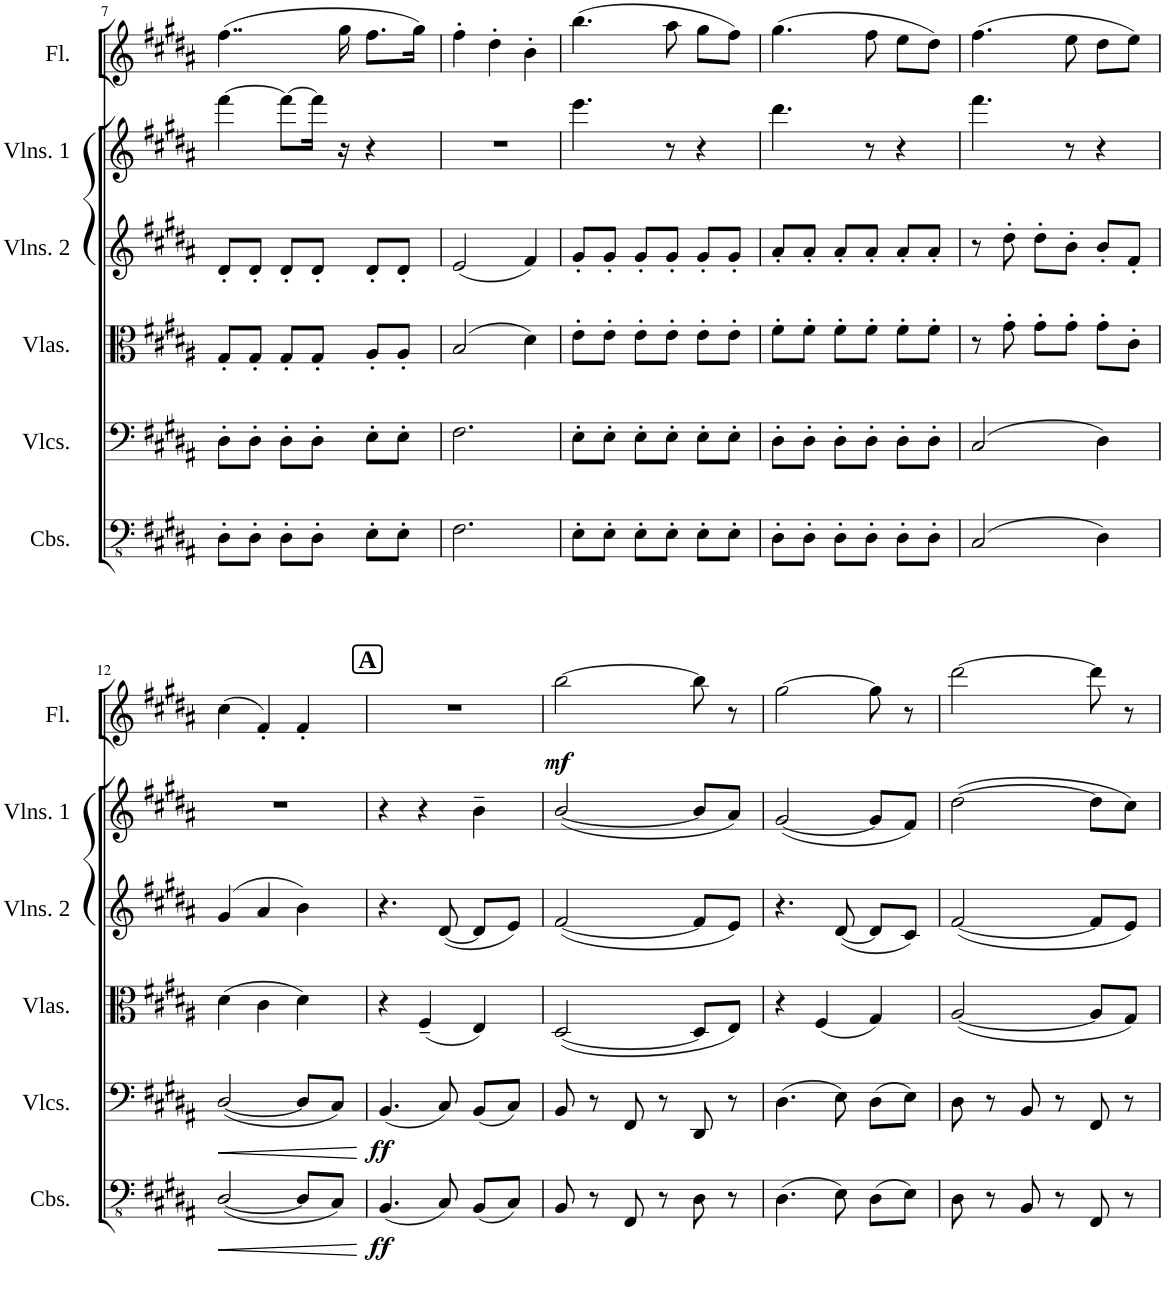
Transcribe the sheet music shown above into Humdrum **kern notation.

**kern	**dynam	**kern	**dynam	**kern	**kern	**kern	**kern	**dynam
*part6	*part6	*part5	*part5	*part4	*part3	*part2	*part1	*part1
*staff6	*staff6	*staff5	*staff5	*staff4	*staff3	*staff2	*staff1	*staff1
*I"Contrabasses	*	*I"Violoncellos	*	*I"Violas	*I"Violins 2	*I"Violins 1	*I"Flute	*
*I'Cbs.	*	*I'Vlcs.	*	*I'Vlas.	*I'Vlns. 2	*I'Vlns. 1	*I'Fl.	*
!!LO:PB:g=z
*clefFv4	*	*clefF4	*	*clefC3	*clefG2	*clefG2	*clefG2	*
*k[f#c#g#d#a#]	*	*k[f#c#g#d#a#]	*	*k[f#c#g#d#a#]	*k[f#c#g#d#a#]	*k[f#c#g#d#a#]	*k[f#c#g#d#a#]	*
*M3/4	*	*M3/4	*	*M3/4	*M3/4	*M3/4	*M3/4	*
=7	=7	=7	=7	=7	=7	=7	=7	=7
8DD#'\L	.	8D#'\L	.	8G#'/L	8d#'/L	[4fff#\	(4..ff#\	.
8DD#'\J	.	8D#'\J	.	8G#'/J	8d#'/J	.	.	.
8DD#'\L	.	8D#'\L	.	8G#'/L	8d#'/L	8fff#\L_	.	.
8DD#'\J	.	8D#'\J	.	8G#'/J	8d#'/J	16fff#\Jk]	.	.
.	.	.	.	.	.	16r	16gg#\	.
8EE'\L	.	8E'\L	.	8A#'/L	8d#'/L	4r	8.ff#\L	.
8EE'\J	.	8E'\J	.	8A#'/J	8d#'/J	.	.	.
.	.	.	.	.	.	.	16gg#\Jk)	.
=8	=8	=8	=8	=8	=8	=8	=8	=8
2.FF#\	.	2.F#\	.	(2B/	(2e/	2.r	4ff#'\	.
.	.	.	.	.	.	.	4dd#'\	.
.	.	.	.	4d#\)	4f#/)	.	4b'\	.
=9	=9	=9	=9	=9	=9	=9	=9	=9
8EE'\L	.	8E'\L	.	8e'\L	8g#'/L	4.eee\	(4.bb\	.
8EE'\J	.	8E'\J	.	8e'\J	8g#'/J	.	.	.
8EE'\L	.	8E'\L	.	8e'\L	8g#'/L	.	.	.
8EE'\J	.	8E'\J	.	8e'\J	8g#'/J	8r	8aa#\	.
8EE'\L	.	8E'\L	.	8e'\L	8g#'/L	4r	8gg#\L	.
8EE'\J	.	8E'\J	.	8e'\J	8g#'/J	.	8ff#\J)	.
=10	=10	=10	=10	=10	=10	=10	=10	=10
8DD#'\L	.	8D#'\L	.	8f#'\L	8a#'/L	4.ddd#\	(4.gg#\	.
8DD#'\J	.	8D#'\J	.	8f#'\J	8a#'/J	.	.	.
8DD#'\L	.	8D#'\L	.	8f#'\L	8a#'/L	.	.	.
8DD#'\J	.	8D#'\J	.	8f#'\J	8a#'/J	8r	8ff#\	.
8DD#'\L	.	8D#'\L	.	8f#'\L	8a#'/L	4r	8ee\L	.
8DD#'\J	.	8D#'\J	.	8f#'\J	8a#'/J	.	8dd#\J)	.
=11	=11	=11	=11	=11	=11	=11	=11	=11
(2CC#/	.	(2C#/	.	8r	8r	4.fff#\	(4.ff#\	.
.	.	.	.	8g#'\	8dd#'\	.	.	.
.	.	.	.	8g#'\L	8dd#'\L	.	.	.
.	.	.	.	8g#'\J	8b'\J	8r	8ee\	.
4DD#\)	.	4D#\)	.	8g#'\L	8b'/L	4r	8dd#\L	.
.	.	.	.	8c#'\J	8f#'/J	.	8ee\J)	.
!!LO:LB:g=z
=12	=12	=12	=12	=12	=12	=12	=12	=12
!	!LO:HP:b	!	!LO:HP:b	!	!	!	!	!
([2DD#/	<	([2D#/	<	(4d#\	(4g#/	2.r	(4cc#\	.
.	.	.	.	4c#\	4a#/	.	4f#'/)	.
8DD#/L]	.	8D#/L]	.	4d#\)	4b\)	.	4f#'/	.
8CC#/J)	.	8C#/J)	.	.	.	.	.	.
.	[	.	[	.	.	.	.	.
!!LO:REH:place=s1:a:B:cj:fs=13.5337:t=A
=13	=13	=13	=13	=13	=13	=13	=13	=13
!	!LO:DY:b	!	!LO:DY:b	!	!	!	!	!
(4.BBB/	ff	(4.BB/	ff	4r	4.r	4r	2.r	.
.	.	.	.	(4F#~/	.	4r	.	.
8CC#/)	.	8C#/)	.	.	([8d#/	.	.	.
(8BBB/L	.	(8BB/L	.	4E/)	8d#/L]	4b~\	.	.
8CC#/J)	.	8C#/J)	.	.	8e/J)	.	.	.
=14	=14	=14	=14	=14	=14	=14	=14	=14
!	!	!	!	!	!	!	!	!LO:DY:b
8BBB/	.	8BB/	.	([2D#/	([2f#/	([2b/	[2bb\	mf
8r	.	8r	.	.	.	.	.	.
8FFF#/	.	8FF#/	.	.	.	.	.	.
8r	.	8r	.	.	.	.	.	.
8DD#\	.	8DD#/	.	8D#/L]	8f#/L]	8b/L]	8bb\]	.
8r	.	8r	.	8E/J)	8e/J)	8a#/J)	8r	.
=15	=15	=15	=15	=15	=15	=15	=15	=15
(4.DD#\	.	(4.D#\	.	4r	4.r	([2g#/	[2gg#\	.
.	.	.	.	(4F#/	.	.	.	.
8EE\)	.	8E\)	.	.	([8d#/	.	.	.
(8DD#\L	.	(8D#\L	.	4G#/)	8d#/L]	8g#/L]	8gg#\]	.
8EE\J)	.	8E\J)	.	.	8c#/J)	8f#/J)	8r	.
=16	=16	=16	=16	=16	=16	=16	=16	=16
8DD#\	.	8D#\	.	([2A#/	([2f#/	([2dd#\	[2ddd#\	.
8r	.	8r	.	.	.	.	.	.
8BBB/	.	8BB/	.	.	.	.	.	.
8r	.	8r	.	.	.	.	.	.
8FFF#/	.	8FF#/	.	8A#/L]	8f#/L]	8dd#\L]	8ddd#\]	.
8r	.	8r	.	8G#/J)	8e/J)	8cc#\J)	8r	.
=	=	=	=	=	=	=	=	=
*-	*-	*-	*-	*-	*-	*-	*-	*-
